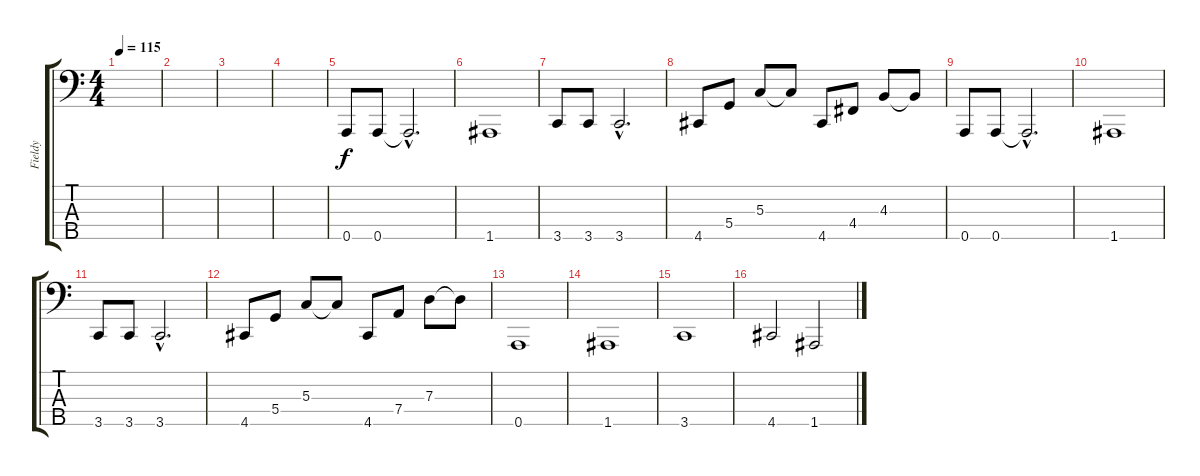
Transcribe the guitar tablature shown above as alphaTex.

\track ("Fieldy" "Fieldy") {instrument electricbassfinger}
\staff {score tabs}
\tuning (F2 C2 G1 D1 A0) {hide}
\ts (4 4)
\tempo 115
\clef f4
\ks c
|
|
|
|
0.5.8 0.5.8 0.5{hac t}.2{d} |
1.5.1 |
3.5.8 3.5.8 3.5{hac}.2{d} |
4.5.8 5.4.8 5.3.8 5.3{t}.8 4.5.8 4.4.8 4.3.8 4.3{t}.8 |
0.5.8 0.5.8 0.5{hac t}.2{d} |
1.5.1 |
3.5.8 3.5.8 3.5{hac}.2{d} |
4.5.8 5.4.8 5.3.8 5.3{t}.8 4.5.8 7.4.8 7.3.8 7.3{t}.8 |
0.5.1 |
1.5.1 |
3.5.1 |
4.5.2 1.5.2
